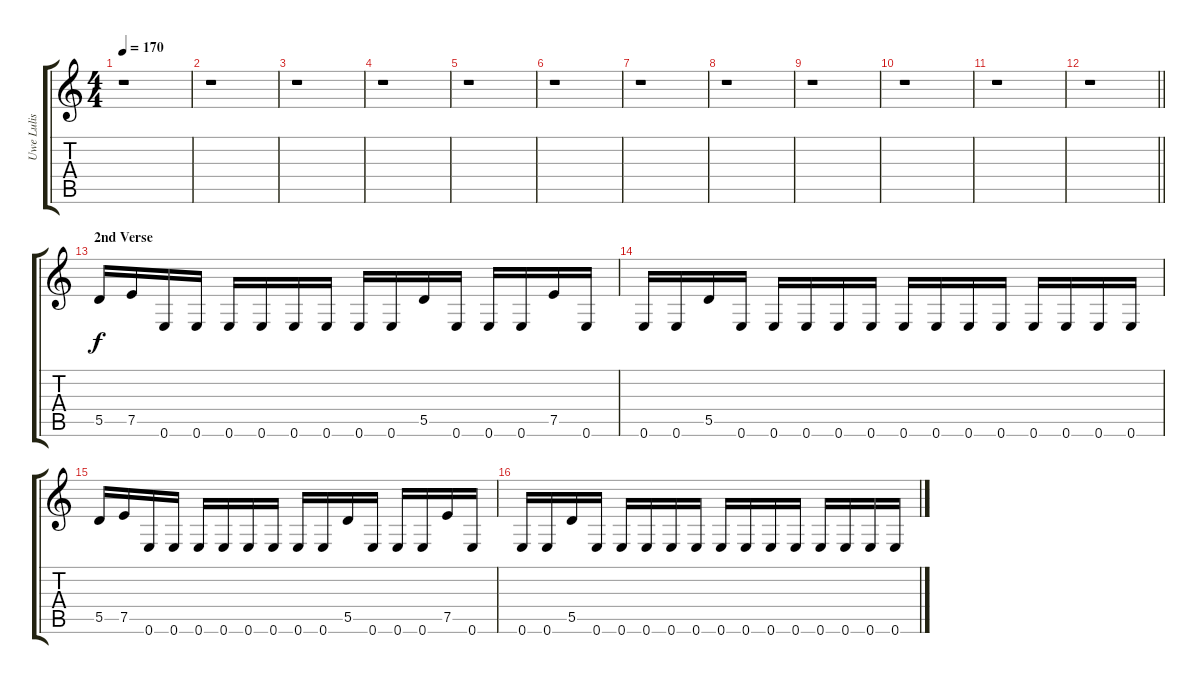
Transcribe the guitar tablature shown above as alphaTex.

\track ("Uwe Lulis" "Uwe Lulis") {instrument distortionguitar}
\staff {score tabs}
\tuning (E4 B3 G3 D3 A2 E2) {hide}
\ts (4 4)
\tempo 170
\clef g2
\ks c
r.1{dy f} |
r.1 |
r.1 |
r.1 |
r.1 |
r.1 |
r.1 |
r.1 |
r.1 |
r.1 |
r.1 |
\barLineRight lightlight
r.1 |
\section ("" "2nd Verse")
5.5.16 7.5.16 0.6.16 0.6.16 0.6.16 0.6.16 0.6.16 0.6.16 0.6.16 0.6.16 5.5.16 0.6.16 0.6.16 0.6.16 7.5.16 0.6.16 |
0.6.16 0.6.16 5.5.16 0.6.16 0.6.16 0.6.16 0.6.16 0.6.16 0.6.16 0.6.16 0.6.16 0.6.16 0.6.16 0.6.16 0.6.16 0.6.16 |
5.5.16 7.5.16 0.6.16 0.6.16 0.6.16 0.6.16 0.6.16 0.6.16 0.6.16 0.6.16 5.5.16 0.6.16 0.6.16 0.6.16 7.5.16 0.6.16 |
0.6.16 0.6.16 5.5.16 0.6.16 0.6.16 0.6.16 0.6.16 0.6.16 0.6.16 0.6.16 0.6.16 0.6.16 0.6.16 0.6.16 0.6.16 0.6.16
